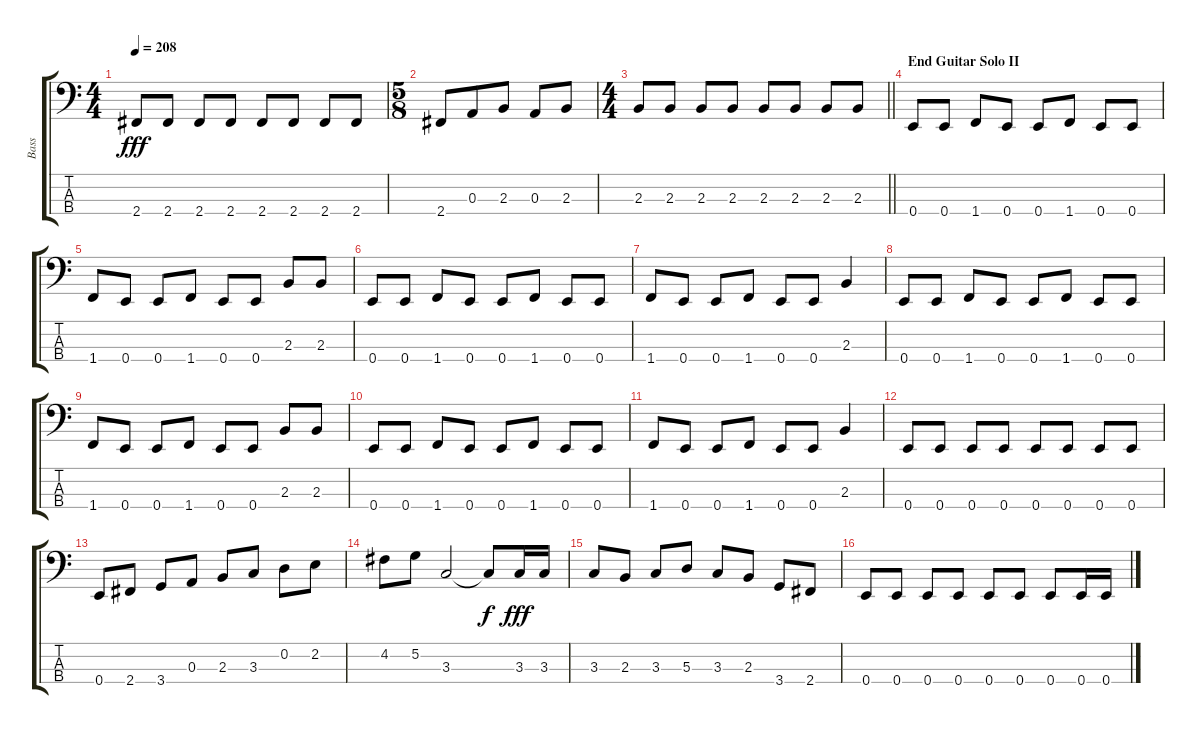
\track ("Bass" "Bass") {instrument electricbassfinger}
\staff {score tabs}
\tuning (G2 D2 A1 E1) {hide}
\ts (4 4)
\tempo 208
\clef f4
\ks c
2.4.8{dy fff} 2.4.8 2.4.8 2.4.8 2.4.8 2.4.8 2.4.8 2.4.8 |
\ts (5 8)
2.4.8 0.3.8 2.3.8 0.3.8 2.3.8 |
\ts (4 4)
\barLineRight lightlight
2.3.8 2.3.8 2.3.8 2.3.8 2.3.8 2.3.8 2.3.8 2.3.8 |
\section ("" "End Guitar Solo II")
0.4.8 0.4.8 1.4.8 0.4.8 0.4.8 1.4.8 0.4.8 0.4.8 |
1.4.8 0.4.8 0.4.8 1.4.8 0.4.8 0.4.8 2.3.8 2.3.8 |
0.4.8 0.4.8 1.4.8 0.4.8 0.4.8 1.4.8 0.4.8 0.4.8 |
1.4.8 0.4.8 0.4.8 1.4.8 0.4.8 0.4.8 2.3.4 |
0.4.8 0.4.8 1.4.8 0.4.8 0.4.8 1.4.8 0.4.8 0.4.8 |
1.4.8 0.4.8 0.4.8 1.4.8 0.4.8 0.4.8 2.3.8 2.3.8 |
0.4.8 0.4.8 1.4.8 0.4.8 0.4.8 1.4.8 0.4.8 0.4.8 |
1.4.8 0.4.8 0.4.8 1.4.8 0.4.8 0.4.8 2.3.4 |
0.4.8 0.4.8 0.4.8 0.4.8 0.4.8 0.4.8 0.4.8 0.4.8 |
0.4.8 2.4.8 3.4.8 0.3.8 2.3.8 3.3.8 0.2.8 2.2.8 |
4.2.8 5.2.8 3.3.2 3.3{t}.8{dy f} 3.3.16{dy fff} 3.3.16 |
3.3.8 2.3.8 3.3.8 5.3.8 3.3.8 2.3.8 3.4.8 2.4.8 |
0.4.8 0.4.8 0.4.8 0.4.8 0.4.8 0.4.8 0.4.8 0.4.16 0.4.16
